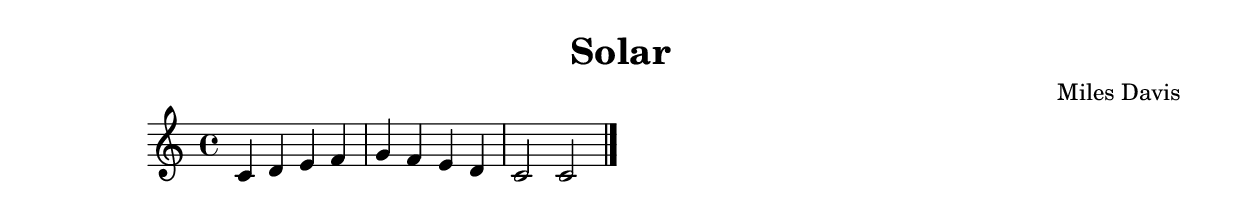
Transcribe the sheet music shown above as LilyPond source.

\version "2.24.4"

\header {
  title = "Solar"
  composer = "Miles Davis"
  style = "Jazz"
}

\score {
  \new Staff {
    \clef treble
    \time 4/4
    \key c \major
    
    % Simple chord progression placeholder
    c'4 d' e' f' |
    g' f' e' d' |
    c'2 c'2 |
    \bar "|."
  }
  \layout {}
  \midi {
    \tempo 4 = 120
  }
}